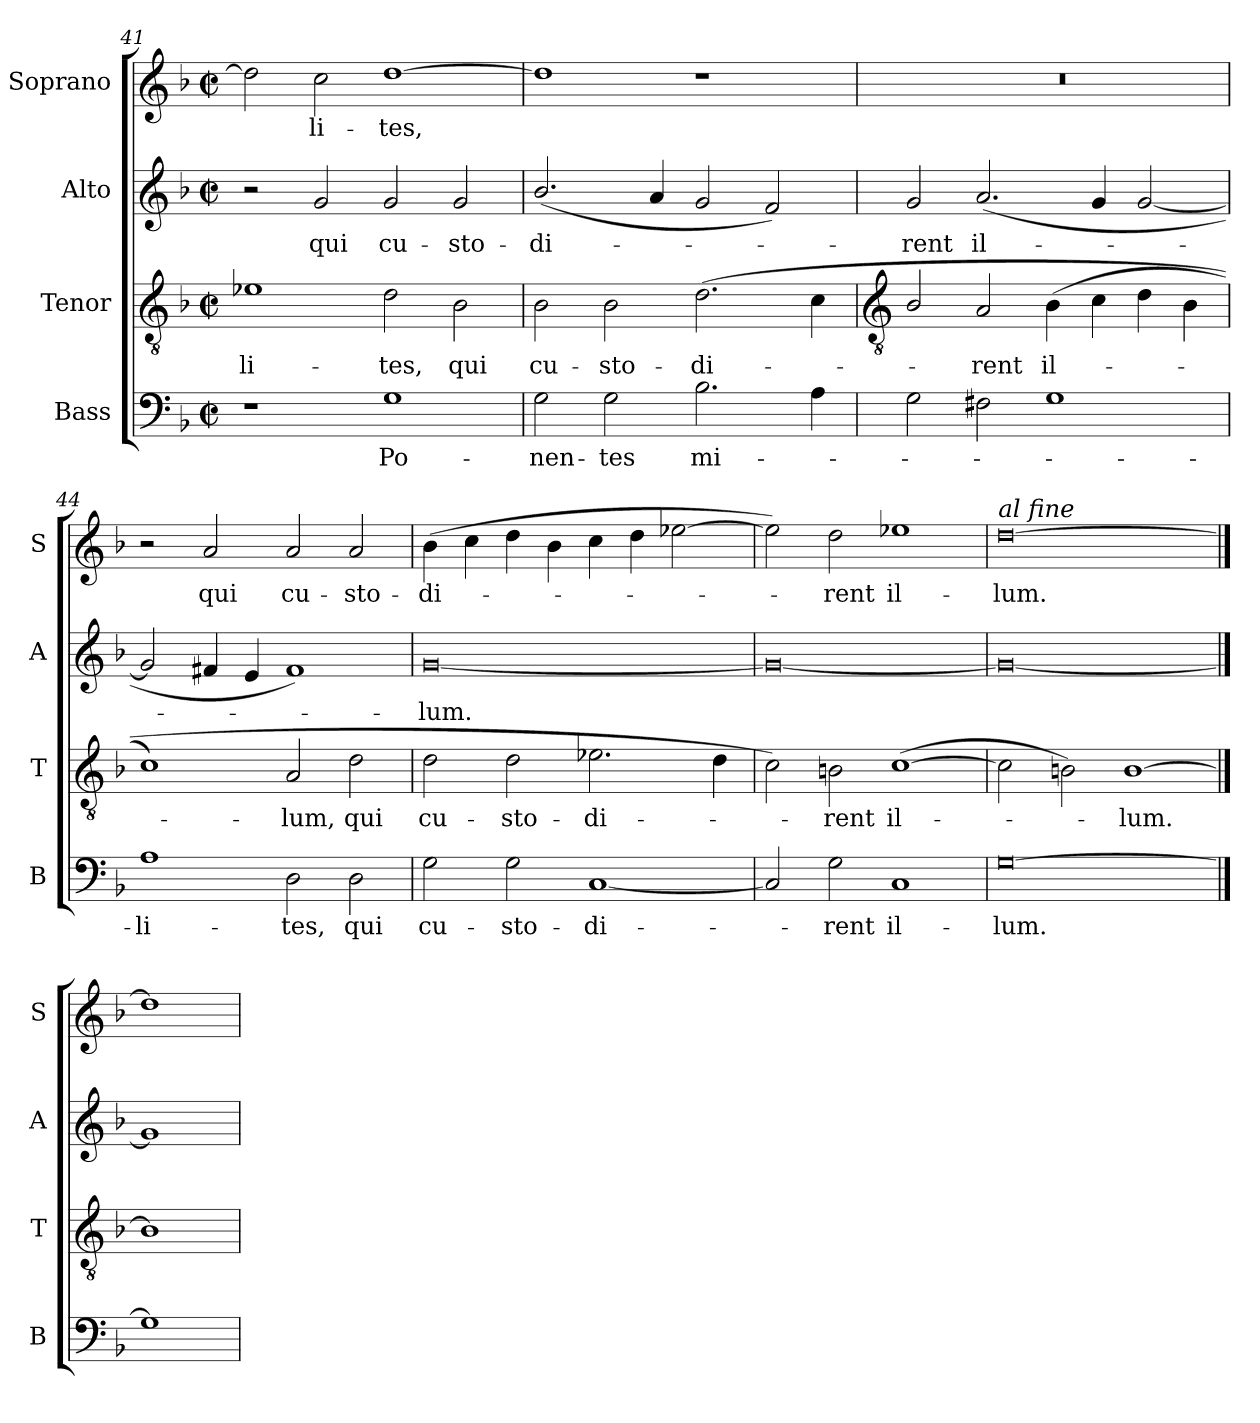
**kern	**text	**kern	**text	**kern	**text	**kern	**text
*part4	*part4	*part3	*part3	*part2	*part2	*part1	*part1
*staff4	*staff4	*staff3	*staff3	*staff2	*staff2	*staff1	*staff1
*I"Bass	*	*I"Tenor	*	*I"Alto	*	*I"Soprano	*
*I'B	*	*I'T	*	*I'A	*	*I'S	*
*clefF4	*	*clefGv2	*	*clefG2	*	*clefG2	*
*k[b-]	*	*k[b-]	*	*k[b-]	*	*k[b-]	*
*F:	*	*F:	*	*F:	*	*F:	*
*M4/2	*	*M4/2	*	*M4/2	*	*M4/2	*
*met(c|)	*	*met(c|)	*	*met(c|)	*	*met(c|)	*
=41	=41	=41	=41	=41	=41	=41	=41
!	!	!	!LO:LY:b	!	!	!	!
1r	.	1e-X	li-	2r	.	2dd]	.
!	!	!	!	!	!LO:LY:b	!	!LO:LY:b
.	.	.	.	2g	qui	2cc	li-
!	!LO:LY:b	!	!LO:LY:b	!	!LO:LY:b	!	!LO:LY:b
1G	Po-	2d	-tes,	2g	cu-	[1dd	-tes,
!	!	!	!LO:LY:b	!	!LO:LY:b	!	!
.	.	2B-	qui	2g	-sto-	.	.
=42	=42	=42	=42	=42	=42	=42	=42
!	!LO:LY:b	!	!LO:LY:b	!	!LO:LY:b	!	!
2G	-nen-	2B-	cu-	(<2.b-/	-di-	1dd]	.
!	!LO:LY:b	!	!LO:LY:b	!	!	!	!
2G	-tes	2B-	-sto-	.	.	.	.
.	.	.	.	4a	.	.	.
!	!LO:LY:b	!	!LO:LY:b	!	!	!	!
2.B-	mi-	(>2.d	-di-	2g	.	1r	.
.	.	.	.	2f)	.	.	.
4A	.	4c	.	.	.	.	.
!!LO:LB:g=z
=43	=43	=43	=43	=43	=43	=43	=43
*	*	*clefGv2	*	*	*	*	*
!	!	!	!	!	!LO:LY:b	!	!
2G	.	2B-/	.	2g	rent	0r	.
!	!	!	!LO:LY:b	!	!LO:LY:b	!	!
2F#X	.	2A	rent	(<2.a	il-	.	.
!	!	!	!LO:LY:b	!	!	!	!
1G	.	(>4B-	il-	.	.	.	.
.	.	4c	.	4g	.	.	.
.	.	4d	.	[2g	.	.	.
.	.	4B-	.	.	.	.	.
=44	=44	=44	=44	=44	=44	=44	=44
!	!LO:LY:b	!	!	!	!	!	!
1A	li-	1c)	.	2g]	.	2r	.
!	!	!	!	!	!	!	!LO:LY:b
.	.	.	.	4f#X	.	2a	qui
.	.	.	.	4e	.	.	.
!	!LO:LY:b	!	!LO:LY:b	!	!	!	!LO:LY:b
2D	-tes,	2A	lum,	1f#)	.	2a	cu-
!	!LO:LY:b	!	!LO:LY:b	!	!	!	!LO:LY:b
2D	qui	2d	qui	.	.	2a	-sto-
=45	=45	=45	=45	=45	=45	=45	=45
!	!LO:LY:b	!	!LO:LY:b	!	!LO:LY:b	!	!LO:LY:b
2G	cu-	2d	cu-	[0g	lum.	(>4b-	-di-
.	.	.	.	.	.	4cc	.
!	!LO:LY:b	!	!LO:LY:b	!	!	!	!
2G	-sto-	2d	-sto-	.	.	4dd	.
.	.	.	.	.	.	4b-	.
!	!LO:LY:b	!	!LO:LY:b	!	!	!	!
[1C	-di-	2.e-X	-di-	.	.	4cc	.
.	.	.	.	.	.	4dd	.
.	.	.	.	.	.	[2ee-X	.
.	.	4d	.	.	.	.	.
=46	=46	=46	=46	=46	=46	=46	=46
2C]	.	2c)	.	0g_	.	2ee-])	.
!	!LO:LY:b	!	!LO:LY:b	!	!	!	!LO:LY:b
2G	rent	2Bn	rent	.	.	2dd	rent
!	!LO:LY:b	!	!LO:LY:b	!	!	!	!LO:LY:b
1C	il-	(>[1c	il-	.	.	1ee-	il-
=47	=47	=47	=47	=47	=47	=47	=47
!	!	!	!	!	!	!LO:TX:a:i:t=al fine	!
!	!LO:LY:b	!	!	!	!	!	!LO:LY:b
[0G	-lum.	2c]	.	0g_	.	[0dd	-lum.
.	.	2Bn)	.	.	.	.	.
!	!	!	!LO:LY:b	!	!	!	!
.	.	[1B	lum.	.	.	.	.
==48	==48	==48	==48	==48	==48	==48	==48
1G]	.	1B]	.	1g]	.	1dd]	.
=	=	=	=	=	=	=	=
*-	*-	*-	*-	*-	*-	*-	*-
